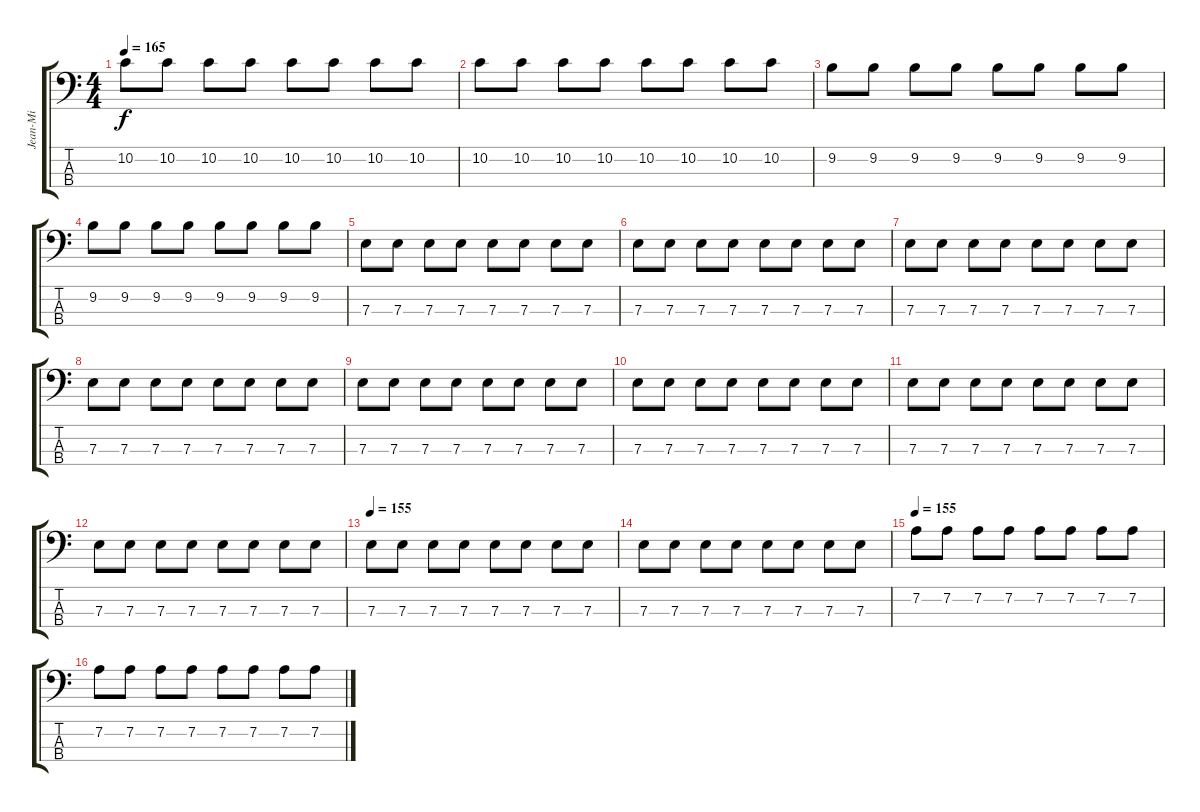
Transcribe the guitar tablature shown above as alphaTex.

\track ("Jean-Mi" "Jean-Mi") {instrument electricbassfinger}
\staff {score tabs}
\tuning (G2 D2 A1 E1) {hide}
\ts (4 4)
\tempo 165
\clef f4
\ks c
10.2.8{dy f} 10.2.8 10.2.8 10.2.8 10.2.8 10.2.8 10.2.8 10.2.8 |
10.2.8 10.2.8 10.2.8 10.2.8 10.2.8 10.2.8 10.2.8 10.2.8 |
9.2.8 9.2.8 9.2.8 9.2.8 9.2.8 9.2.8 9.2.8 9.2.8 |
9.2.8 9.2.8 9.2.8 9.2.8 9.2.8 9.2.8 9.2.8 9.2.8 |
7.3.8 7.3.8 7.3.8 7.3.8 7.3.8 7.3.8 7.3.8 7.3.8 |
7.3.8 7.3.8 7.3.8 7.3.8 7.3.8 7.3.8 7.3.8 7.3.8 |
7.3.8 7.3.8 7.3.8 7.3.8 7.3.8 7.3.8 7.3.8 7.3.8 |
7.3.8 7.3.8 7.3.8 7.3.8 7.3.8 7.3.8 7.3.8 7.3.8 |
7.3.8 7.3.8 7.3.8 7.3.8 7.3.8 7.3.8 7.3.8 7.3.8 |
7.3.8 7.3.8 7.3.8 7.3.8 7.3.8 7.3.8 7.3.8 7.3.8 |
7.3.8 7.3.8 7.3.8 7.3.8 7.3.8 7.3.8 7.3.8 7.3.8 |
7.3.8 7.3.8 7.3.8 7.3.8 7.3.8 7.3.8 7.3.8 7.3.8 |
\tempo 155
7.3.8 7.3.8 7.3.8 7.3.8 7.3.8 7.3.8 7.3.8 7.3.8 |
7.3.8 7.3.8 7.3.8 7.3.8 7.3.8 7.3.8 7.3.8 7.3.8 |
\tempo 155
7.2.8 7.2.8 7.2.8 7.2.8 7.2.8 7.2.8 7.2.8 7.2.8 |
7.2.8 7.2.8 7.2.8 7.2.8 7.2.8 7.2.8 7.2.8 7.2.8
